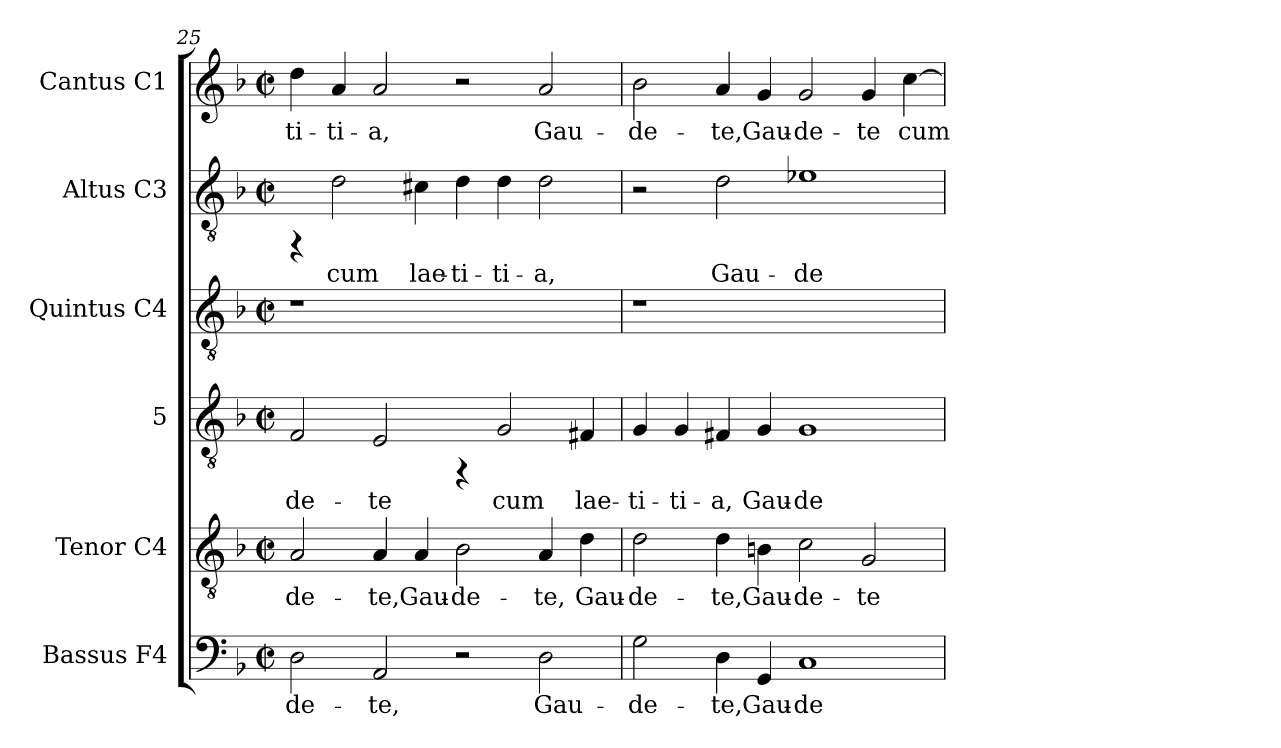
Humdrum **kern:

**kern	**text	**kern	**text	**kern	**text	**kern	**kern	**text	**kern	**text
*part6	*part6	*part5	*part5	*part4	*part4	*part3	*part2	*part2	*part1	*part1
*staff6	*staff6	*staff5	*staff5	*staff4	*staff4	*staff3	*staff2	*staff2	*staff1	*staff1
*I"Bassus  F4	*	*I"Tenor  C4	*	*I"5	*	*I"Quintus  C4	*I"Altus  C3	*	*I"Cantus  C1	*
*I'B	*	*I'T	*	*	*	*	*I'A	*	*I'C	*
!!LO:PB:g=z
*clefF4	*	*clefGv2	*	*clefGv2	*	*clefGv2	*clefGv2	*	*clefG2	*
*k[b-]	*	*k[b-]	*	*k[b-]	*	*k[b-]	*k[b-]	*	*k[b-]	*
*F:	*	*F:	*	*F:	*	*F:	*F:	*	*F:	*
*M2/2	*	*M2/2	*	*M2/2	*	*M2/2	*M2/2	*	*M2/2	*
*met(c|)	*	*met(c|)	*	*met(c|)	*	*met(c|)	*met(c|)	*	*met(c|)	*
=25	=25	=25	=25	=25	=25	=25	=25	=25	=25	=25
!	!LO:LY:b:cj	!	!LO:LY:b:cj	!	!LO:LY:b:cj	!	!	!	!	!LO:LY:b:cj
2D\	-de-	2A/	-de-	2F/	-de-	1r	4rFF	.	4dd\	-ti-
!	!	!	!	!	!	!	!	!LO:LY:b:cj	!	!LO:LY:b:cj
.	.	.	.	.	.	.	2d\	cum	4a/	-ti-
!	!LO:LY:b:cj	!	!LO:LY:b:cj	!	!LO:LY:b:cj	!	!	!	!	!LO:LY:b:cj
2AA/	-te,	4A/	-te,	2E/	-te	.	.	.	2a/	-a,
!	!	!	!LO:LY:b:cj	!	!	!	!	!LO:LY:b:cj	!	!
.	.	4A/	Gau-	.	.	.	4c#X\	lae-	.	.
!	!	!	!LO:LY:b:cj	!	!	!	!	!LO:LY:b:cj	!	!
2r	.	2B-\	-de-	4rFF	.	1ryy	4d\	-ti-	2r	.
!	!	!	!	!	!LO:LY:b:cj	!	!	!LO:LY:b:cj	!	!
.	.	.	.	2G/	cum	.	4d\	-ti-	.	.
!	!LO:LY:b:cj	!	!LO:LY:b:cj	!	!	!	!	!LO:LY:b:cj	!	!LO:LY:b:cj
2D\	Gau-	4A/	-te,	.	.	.	2d\	-a,	2a/	Gau-
!	!	!	!LO:LY:b:cj	!	!LO:LY:b:cj	!	!	!	!	!
.	.	4d\	Gau-	4F#X/	lae-	.	.	.	.	.
=26	=26	=26	=26	=26	=26	=26	=26	=26	=26	=26
!	!LO:LY:b:cj	!	!LO:LY:b:cj	!	!LO:LY:b:cj	!	!	!	!	!LO:LY:b:cj
2G\	-de-	2d\	-de-	4G/	-ti-	1r	2r	.	2b-\	-de-
!	!	!	!	!	!LO:LY:b:cj	!	!	!	!	!
.	.	.	.	4G/	-ti-	.	.	.	.	.
!	!LO:LY:b:cj	!	!LO:LY:b:cj	!	!LO:LY:b:cj	!	!	!LO:LY:b:cj	!	!LO:LY:b:cj
4D\	-te,	4d\	-te,	4F#X/	-a,	.	2d\	Gau-	4a/	-te,
!	!LO:LY:b:cj	!	!LO:LY:b:cj	!	!LO:LY:b:cj	!	!	!	!	!LO:LY:b:cj
4GG/	Gau-	4Bn\	Gau-	4G/	Gau-	.	.	.	4g/	Gau-
!	!LO:LY:b:cj	!	!LO:LY:b:cj	!	!LO:LY:b:cj	!	!	!LO:LY:b:cj	!	!LO:LY:b:cj
1C	-de-	2c\	-de-	1G	-de-	1ryy	1e-X	-de-	2g/	-de-
!	!	!	!LO:LY:b:cj	!	!	!	!	!	!	!LO:LY:b:cj
.	.	2G/	-te	.	.	.	.	.	4g/	-te
!	!	!	!	!	!	!	!	!	!	!LO:LY:b:cj
.	.	.	.	.	.	.	.	.	[>4cc\	cum
=	=	=	=	=	=	=	=	=	=	=
*-	*-	*-	*-	*-	*-	*-	*-	*-	*-	*-
